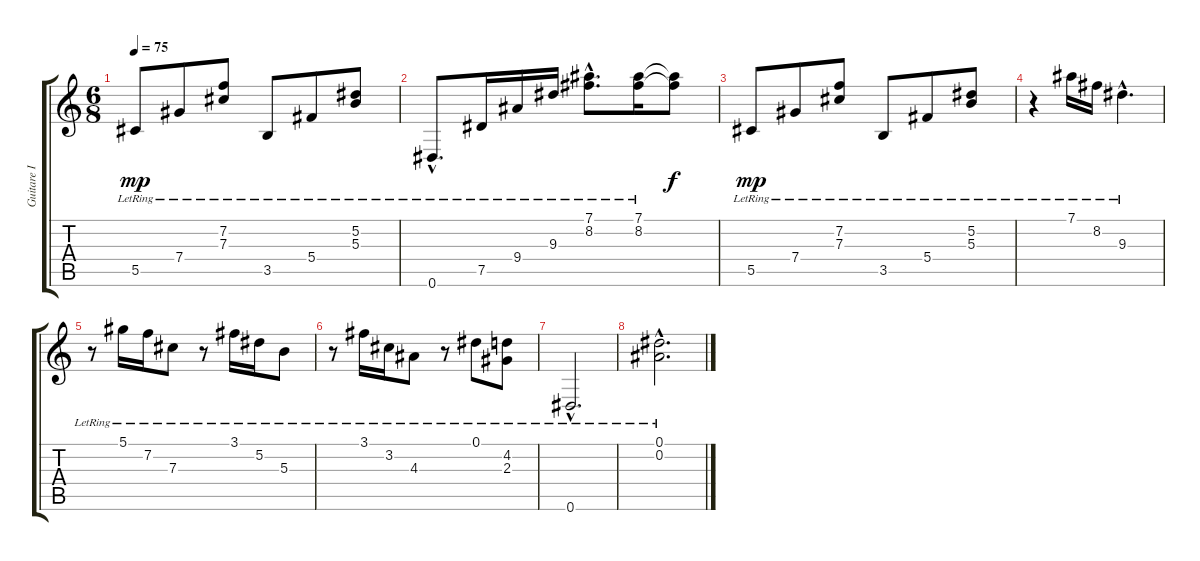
\track ("Guitare I ( Kirk Clean )" "Guitare I ") {instrument electricguitarclean}
\staff {score tabs}
\tuning (Eb4 Bb3 Gb3 Db3 Ab2 Eb2) {hide}
\ts (6 8)
\tempo 75
\clef g2
\ks c
5.5{lr}.8{dy mp} 7.4{lr}.8 (7.2{lr} 7.3{lr}).8 3.5{lr}.8 5.4{lr}.8 (5.2{lr} 5.3{lr}).8 |
0.6{hac lr}.8{d} 7.5{lr}.16 9.4{lr}.16 9.3{lr}.16 (7.1{hac lr} 8.2{hac lr}).8{d} (7.1{lr} 8.2{lr}).16 (7.1{t} 8.2{t}).8{dy f} |
5.5{lr}.8{dy mp} 7.4{lr}.8 (7.2{lr} 7.3{lr}).8 3.5{lr}.8 5.4{lr}.8 (5.2{lr} 5.3{lr}).8 |
r.4 7.1{lr}.16 8.2{lr}.16 9.3{hac lr}.4{d} |
r.8 5.1{lr}.16 7.2{lr}.16 7.3{lr}.8 r.8 3.1{lr}.16 5.2{lr}.16 5.3{lr}.8 |
r.8 3.1{lr}.16 3.2{lr}.16 4.3{lr}.8 r.8 0.1{lr}.8 (4.2{lr} 2.3{lr}).8 |
0.6{hac lr}.2{d} |
(0.1{hac lr} 0.2{hac lr}).2{d}
